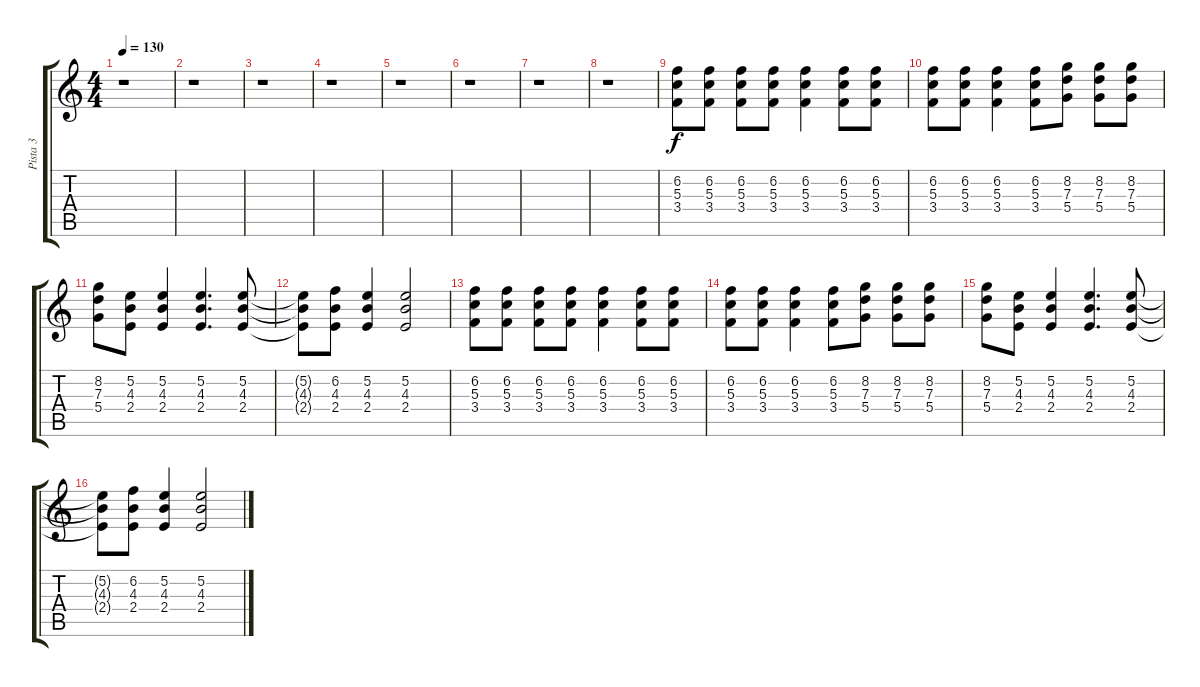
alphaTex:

\track ("Pista 3" "Pista 3") {instrument electricguitarclean}
\staff {score tabs}
\tuning (E4 B3 G3 D3 A2 E2) {hide}
\ts (4 4)
\tempo 130
\clef g2
\ks c
r.1{dy f instrument electricguitarclean} |
r.1 |
r.1 |
r.1 |
r.1 |
r.1 |
r.1 |
r.1 |
(6.2 5.3 3.4).8 (6.2 5.3 3.4).8 (6.2 5.3 3.4).8 (6.2 5.3 3.4).8 (6.2 5.3 3.4).4 (6.2 5.3 3.4).8 (6.2 5.3 3.4).8 |
(6.2 5.3 3.4).8 (6.2 5.3 3.4).8 (6.2 5.3 3.4).4 (6.2 5.3 3.4).8 (8.2 7.3 5.4).8 (8.2 7.3 5.4).8 (8.2 7.3 5.4).8 |
(8.2 7.3 5.4).8 (5.2 4.3 2.4).8 (5.2 4.3 2.4).4 (5.2 4.3 2.4).4{d} (5.2 4.3 2.4).8 |
(5.2{t} 4.3{t} 2.4{t}).8 (6.2 4.3 2.4).8 (5.2 4.3 2.4).4 (5.2 4.3 2.4).2 |
(6.2 5.3 3.4).8 (6.2 5.3 3.4).8 (6.2 5.3 3.4).8 (6.2 5.3 3.4).8 (6.2 5.3 3.4).4 (6.2 5.3 3.4).8 (6.2 5.3 3.4).8 |
(6.2 5.3 3.4).8 (6.2 5.3 3.4).8 (6.2 5.3 3.4).4 (6.2 5.3 3.4).8 (8.2 7.3 5.4).8 (8.2 7.3 5.4).8 (8.2 7.3 5.4).8 |
(8.2 7.3 5.4).8 (5.2 4.3 2.4).8 (5.2 4.3 2.4).4 (5.2 4.3 2.4).4{d} (5.2 4.3 2.4).8 |
(5.2{t} 4.3{t} 2.4{t}).8 (6.2 4.3 2.4).8 (5.2 4.3 2.4).4 (5.2 4.3 2.4).2
